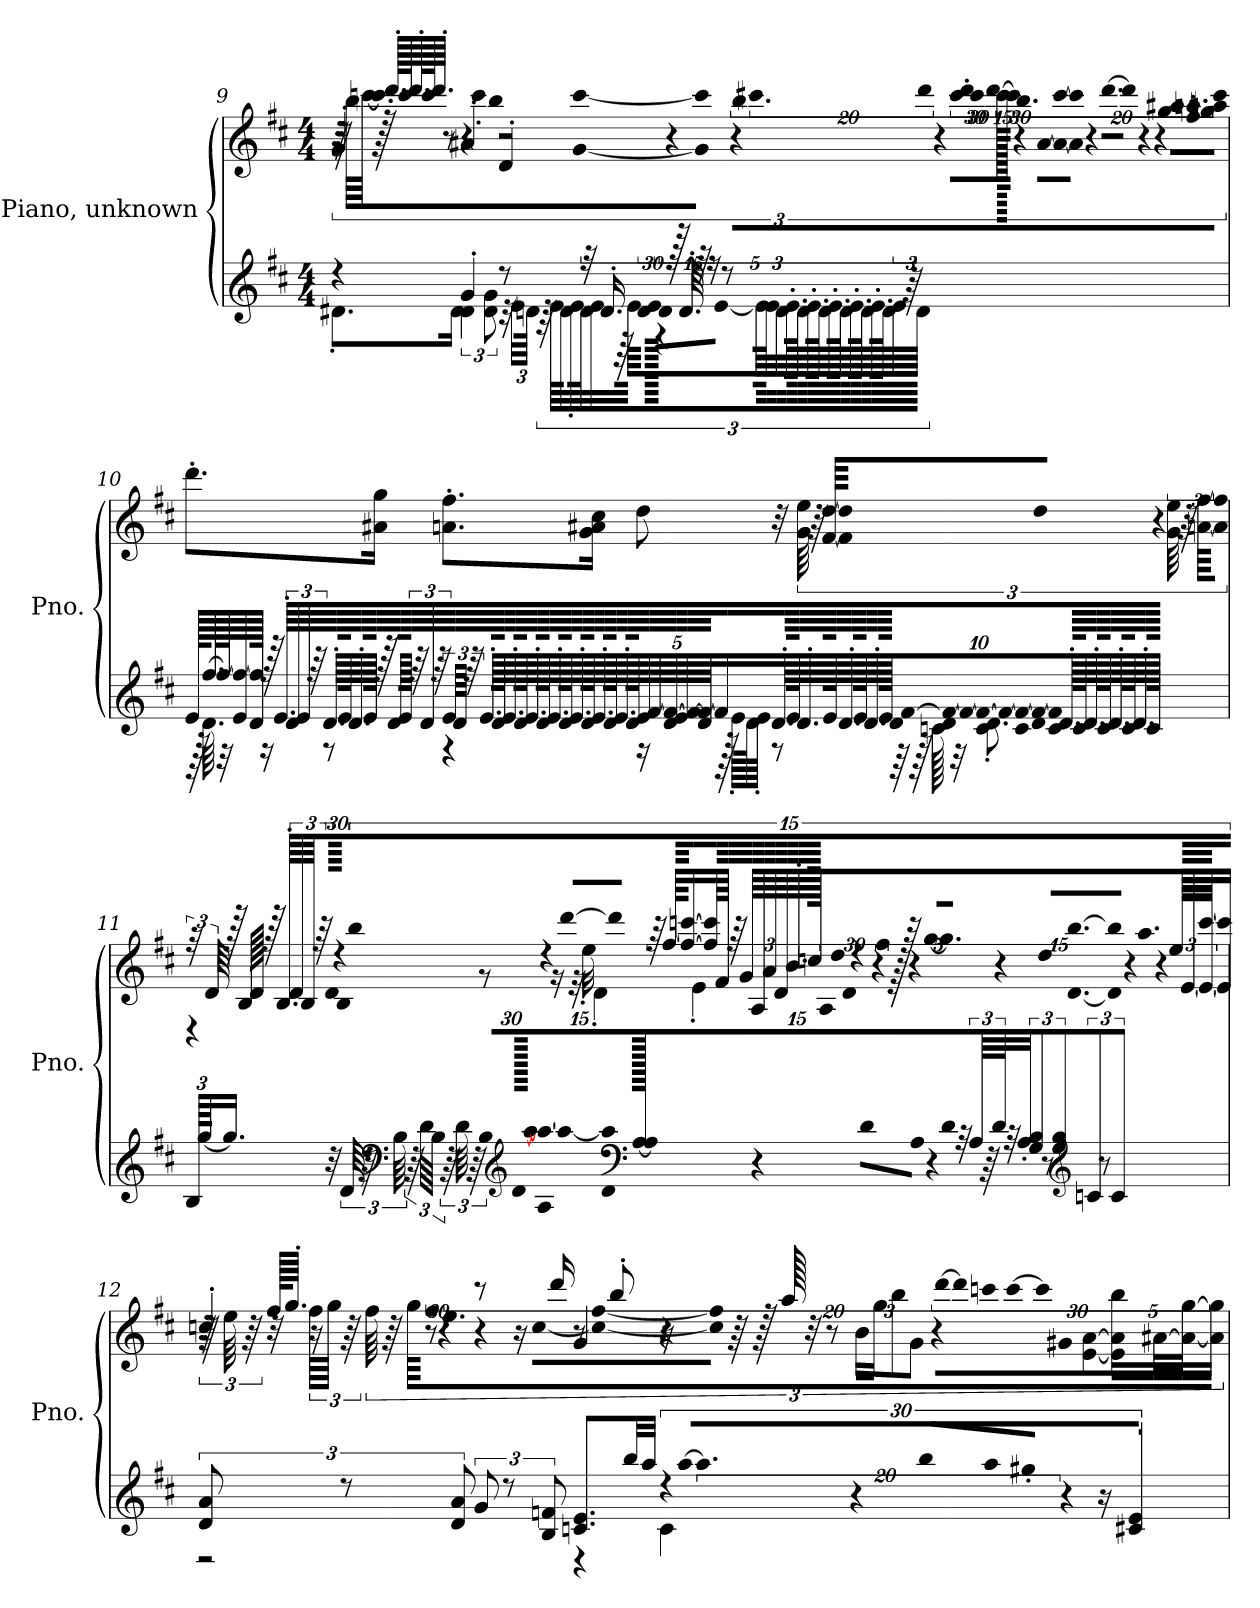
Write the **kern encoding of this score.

**kern	**kern
*part1	*part1
*staff2	*staff1
*I"Piano, unknown	*
*I'Pno.	*
!!LO:LB:g=z
*clefG2	*clefG2
*k[f#c#]	*k[f#c#]
*M4/4	*M4/4
=9	=9
*^	*^
*	*	*	*^
4r	8.d#X'\L	32r	96r	4g'/
.	.	.	96bb\LLLL	.
.	.	.	[96cccn\JJ	.
.	.	128r	16.ccc\]	.
.	.	64.ddd'/LLLL	.	.
.	.	128ccc/K	.	.
.	.	64.ddd'/	.	.
.	.	128ccc/K	.	.
.	.	64.ddd'/JJJJ	.	.
.	.	8r	64ccc'\KL	.
.	.	.	32bb\	.
.	.	.	[64g\ [64ccc\JK	.
.	16d#\Jk	.	16g\] 16ccc\]JJ	.
!	!	!	!LO:N:vis=128	!
4g'/	6d#\	4r	1920%17r	4a#X'/
!	!	!	!LO:N:vis=256	!
.	.	.	1920%17bb\KLLLL	.
!	!	!	!LO:N:vis=64.	!
.	.	.	640%17ccc#X\	.
.	.	.	1920ryy	.
!	!	!	!LO:N:vis=256	!
.	.	.	1920%17ddd\JJJJk	.
!	!	!	!LO:N:vis=128	!
.	.	.	1920%17r	.
!	!	!	!LO:N:vis=256	!
.	.	.	1920%17ccc#\KLLLL	.
!	!	!	!LO:N:vis=64	!
.	.	.	960%17ddd'\	.
!	!	!	!LO:N:vis=64	!
.	.	.	960%17ccc#\	.
.	.	.	1920ryy	.
!	!	!	!LO:N:vis=64	!
.	.	.	960%17ddd\	.
.	.	.	[960ccc#\	.
.	.	.	128ccc#\JJJJk]	.
!	!	!	!LO:N:vis=128	!
.	.	.	1920%17r	.
!	!	!	!LO:N:vis=64.	!
.	.	.	640%17bb\	.
.	12d#\ 12g\	.	.	.
.	.	.	1920ryy	.
!	!	!	!LO:N:vis=256	!
.	.	.	[1920%17a#\LLLLL	.
!	!	!	!LO:N:vis=256	!
.	.	.	1920%17a#\_ [1920%17ccc#\JJJ	.
.	.	.	16a#\] 16ccc#\]JJ	.
8r	32r	2r	128r	4d'/
.	.	.	[64.ddd\KLLL	.
*	*Xbrackettup	*	*	*
.	48e\LLL	.	32ddd\JJJ]	.
.	96dn\JJJk	.	.	.
*	*brackettup	*	*	*
.	96r	.	16r	.
.	96e\KLLL	.	.	.
.	48d\	.	.	.
.	48e'\	.	.	.
32r	80d\K	.	16r	.
.	40e\JJJ	.	.	.
16.d'/	.	.	.	.
.	80r	.	.	.
.	80e\LLLL	.	.	.
!	!LO:N:vis=64	!	!	!
.	960%17d\	.	16gg\ 16aa#X\KL	.
!	!LO:N:vis=256	!	!	!
.	1920%17e\JJJJk	.	.	.
!	!LO:N:vis=64	!	!	!
.	960%17r	.	.	.
.	1920ryy	.	.	.
!	!LO:N:vis=256	!	!	!
.	1920%17d\LLLLL	.	.	.
!	!LO:N:vis=256	!	!	!
.	[1920%17e\JJJJJ	.	.	.
128r	32e\LLL]	.	8.ff#\' 8.aan\'	4r
64.d'/	.	.	.	.
*	*Xbrackettup	*	*	*
32r	96e\K	.	.	.
.	48d\	.	.	.
16r	64.e'\L	.	.	.
.	128d\K	.	.	.
.	64.e'\	.	.	.
.	128d\K	.	.	.
8r	64.e'\	.	.	.
.	128d\K	.	.	.
.	64.e'\	.	.	.
.	128d\K	.	.	.
.	64.e'\	.	16gg\ 16aa#X\ 16ccc#\Jk	.
.	128d\K	.	.	.
*	*brackettup	*	*	*
.	96e\JJJJ	.	.	.
.	96r	.	.	.
.	96d\	.	.	.
*	*	*v	*v	*v
!!LO:LB:g=z
=10	=10	=10
128e/KLLLL	128r	8.ddd'\L
[64.ff#/	64.d\	.
128ff#/K_	32r	.
64e/ 64ff#/_	.	.
128d/ 128ff#/]JJJJk	.	.
128r	16r	.
64.e'/LLLL	.	.
96d/	.	.
96e/JJJJ	.	.
96r	.	.
64.d'/LLLL	8r	.
128e/K	.	.
64.d'/	.	.
128e/JJJJk	.	.
128r	.	16a#X\ 16gg\Jk
64d/LLLL	.	.
128e/JJJJk	.	.
96r	.	.
96d/	.	.
96r	.	.
96e/LLLL	4r	8.an\' 8.ff#\'L
96d/JJJJ	.	.
96r	.	.
64.e'/LLLL	.	.
128d/K	.	.
64.e'/	.	.
128d/K	.	.
64.e'/	.	.
128d/K	.	.
64.e'/	.	.
128d/K	.	.
64.e'/	.	.
128d/K	.	.
64.e'/	.	16g\ 16a#X\ 16cc#\Jk
128d/K	.	.
64.e'/	.	.
128d/K	.	.
*Xbrackettup	*	*
80e/	16r	8dd\
[80f#/	.	.
80d/ 80f#/_	.	.
80e/ 80f#/_	.	.
80d/ 80f#/_JJ	.	.
16f#/]	128r	.
.	64.e'\LLLL	.
.	128d\K	.
.	64.e'\JJJJ	.
64.d'/LL	8r	32r
128e/K	.	.
64.d'/	.	96g\ 96ee\
.	.	96r
.	.	[96f#/ [96dd/KKLL
128e/K	.	.
64.d'/	.	16f#/] 16dd/]J
128e/K	.	.
64.d'/	.	.
128e/K	.	.
!LO:N:vis=64	!	!
640%9d/	64r	8dd/J
!LO:N:vis=64	!	!
[640%9f#/	.	.
.	128r	.
.	128cn\	.
!LO:N:vis=64	!	!
640%9d/ 640%9f#/_	.	.
.	32r	.
!LO:N:vis=64	!	!
640%9f#/_	.	.
!LO:N:vis=64	!	!
640%9c/ 640%9f#/_	.	.
.	8.d'\	.
!LO:N:vis=64	!	!
640%9f#/_	.	.
!LO:N:vis=64	!	!
640%9c/ 640%9f#/_	.	.
!LO:N:vis=64	!	!
640%9d/ 640%9f#/_	.	.
!LO:N:vis=64	!	!
640%9c/ 640%9f#/]	.	.
.	.	32r
64.d'/	.	.
128c/K	.	.
.	.	96g\ 96ee\
64.d'/	.	.
.	.	96r
.	.	[96an\ [96ff#\KKLL
128c/K	.	.
.	.	16a\] 16ff#\]JJ
64.d'/	.	.
128c/K	.	.
64.d'/	.	.
128c/JJJJk	.	.
.	640ryy	640ryy
*v	*v	*
!!LO:LB:g=z
=11	=11
*	*^
96B/KLLL	48r	4r
[48gg/J	.	.
.	96d/	.
16.gg/JJ]	128r	.
.	64B/LLLL	.
.	128d/JJJJk	.
.	128r	.
.	64.B'/LLLL	.
.	96d/	.
.	96B/JJJJ	.
.	96r	.
!	!LO:N:vis=256	!
32r	1920%17d/	.
!	!LO:N:vis=128	!
.	1920%17r	.
!	!LO:N:vis=64	!
.	960%17B/	.
*brackettup	*	*
96d/	.	.
.	1920ryy	.
!	!LO:N:vis=256	!
.	1920%17bb/	.
96r	.	.
!	!LO:N:vis=128	!
.	1920%17r	.
*clefF4	*	*
96B\	.	.
!	!LO:N:vis=256	!
.	[1920%17ddd/KKKLL	.
96r	16ddd/JJ]	.
96d\LLLL	.	.
96B\JJJJ	.	.
96r	.	.
96d\	.	.
96r	.	.
*Xbrackettup	*	*
!LO:N:vis=256	!	!
1920%17B/LLLLL	80r	8r
*clefG2	*	*
!LO:N:vis=256	!	!
1920%17d/J	.	.
.	[80ff#/KKLL	.
!LO:N:vis=64	!	!
[960%17aa/	.	.
.	20ff#/_ [20cccn/	.
1920ryy	.	.
!LO:N:vis=256	!	!
1920%17A/ 1920%17aa/_L	.	.
!LO:N:vis=256	!	!
1920%17aa/_	.	.
!LO:N:vis=256	!	!
1920%17d/ 1920%17aa/]J	.	.
*clefF4	*	*
[1920A/	.	.
1920%19A/JJJJ]	.	.
96r	.	.
.	80ff#/] 80ccc/]LL	.
96d\LLLL	.	.
.	80f#/JJJJ	.
*brackettup	*	*
96A\JJJJ	.	.
.	80r	.
96r	.	.
.	80g/LLLL	.
96d\	.	.
*	*Xbrackettup	*
32r	96A/	16r
.	96a/	.
.	96d/	.
96A\	64.b'/	.
96r	.	.
96d\	.	.
.	128ccn/L	.
*	*brackettup	*
!	!LO:N:vis=256	!
32r	1920%17A/	32r
!	!LO:N:vis=256	!
.	1920%17dd/	.
!	!LO:N:vis=256	!
.	1920%17d/JJJJJ	.
!	!LO:N:vis=128	!
.	1920%17r	.
32A'\	.	32ee'\
.	1920ryy	.
!	!LO:N:vis=64	!
.	960%17r	.
!	!LO:N:vis=256	!
.	1920%17ff#/	.
12G\ 12B\	1920r	4d'\
.	1920%19r	.
.	[48gg/KLL	.
.	16.gg/JJ]	.
12r	.	.
.	32r	.
.	128dd/KLLLL	.
.	[64.d/ [64.bb/JJ	.
12G\ 12B\	.	.
.	16d/] 16bb/]JJ	.
*clefG2	*	*
12cn/	32r	4e'\
.	16.aa/	.
12r	.	.
.	32r	.
*	*Xbrackettup	*
.	96ee/LLLL	.
12c/	[96e/	.
.	96e/_ [96ccc/JJ	.
.	16e/] 16ccc/]JJ	.
!!LO:LB:g=z
=12	=12	=12
*^	*	*
*	*	*	*brackettup
*	*	*	*^
12d/ 12a/	2r	32r	96r	4ccn'/
.	.	.	96ee\	.
.	.	.	96r	.
.	.	128ff#/KLLLL	32r	.
.	.	64.gg'/JJJJ	.	.
.	.	16r	96ff#\LLLL	.
.	.	.	96gg\JJJJ	.
12r	.	.	96r	.
.	.	.	96ff#\	.
.	.	.	96r	.
.	.	.	96gg\LLLL	.
!	!	!	!LO:N:vis=256	!
.	.	8r	1920%17ff#\JJJJk	.
!	!	!	!LO:N:vis=128	!
.	.	.	1920%17r	.
!	!	!	!LO:N:vis=64.	!
.	.	.	640%17ee\	.
12d/ 12a/	.	.	.	.
.	.	.	1920ryy	.
!	!	!	!LO:N:vis=256	!
.	.	.	[1920%17cc\LLLLL	.
!	!	!	!LO:N:vis=256	!
.	.	.	1920%17cc\_ [1920%17ff#\JJJ	.
.	.	.	16cc\] 16ff#\]JJ	.
*	*	*	*Xbrackettup	*
12g/	.	8r	24b\LL	4r
.	.	.	24gg\J	.
12r	.	.	12bb\	.
.	.	16r	.	.
12B/ 12fn/	.	.	12g\J	.
.	.	16ddd/	.	.
*	*	*	*brackettup	*
!	!	!	!LO:N:vis=128	!
8.cn/ 8.e/L	4r	8r	1920%17r	4g/
!	!	!	!LO:N:vis=256	!
.	.	.	[1920%17ddd\KKLLL	.
!	!	!	!LO:N:vis=32	!
.	.	.	640%23ddd\]	.
!	!	!	!LO:N:vis=32	!
.	.	.	640%23cccn\	.
!	!	!	!LO:N:vis=32	!
.	.	.	[640%23ccc\J	.
.	.	8bb'/	.	.
.	.	.	16ccc\]	.
32bb/LL	.	.	.	.
.	.	.	16g#X\J	.
32aa/JJJ	.	.	.	.
!LO:N:vis=128	!	!	!	!
1920%17r	4c\	16r	.	4r
*	*	*	*Xbrackettup	*
.	.	.	[10e\ [10a\	.
!LO:N:vis=256	!	!	!	!
[1920%17aa/KLLLL	.	.	.	.
!LO:N:vis=64.	!	!	!	!
640%17aa/JJJJ]	.	.	.	.
1920ryy	.	.	.	.
!LO:N:vis=128	!	!	!	!
1920%17r	.	.	.	.
!LO:N:vis=256	!	!	!	!
1920%17bb/LLLLL	.	.	.	.
!LO:N:vis=256	!	!	!	!
1920%17aa/J	.	64r	.	.
!LO:N:vis=64	!	!	!	!
960%17gg#X'/JJJJ	.	.	.	.
.	.	128r	.	.
.	.	128aa/	.	.
!LO:N:vis=32	!	!	!	!
640%23r	.	.	.	.
.	.	32r	.	.
.	.	.	20e\] 20a\] 20bb\L	.
16r	.	8r	.	.
.	.	.	[40a#X\L	.
.	.	.	40a#\_ [40gg\J	.
16c#X/ 16e/	.	.	.	.
.	.	.	20a#\] 20gg\]JJ	.
1920ryy	1920ryy	1920ryy	.	1920ryy
*v	*v	*	*	*
*	*v	*v	*v
=	=
*-	*-
